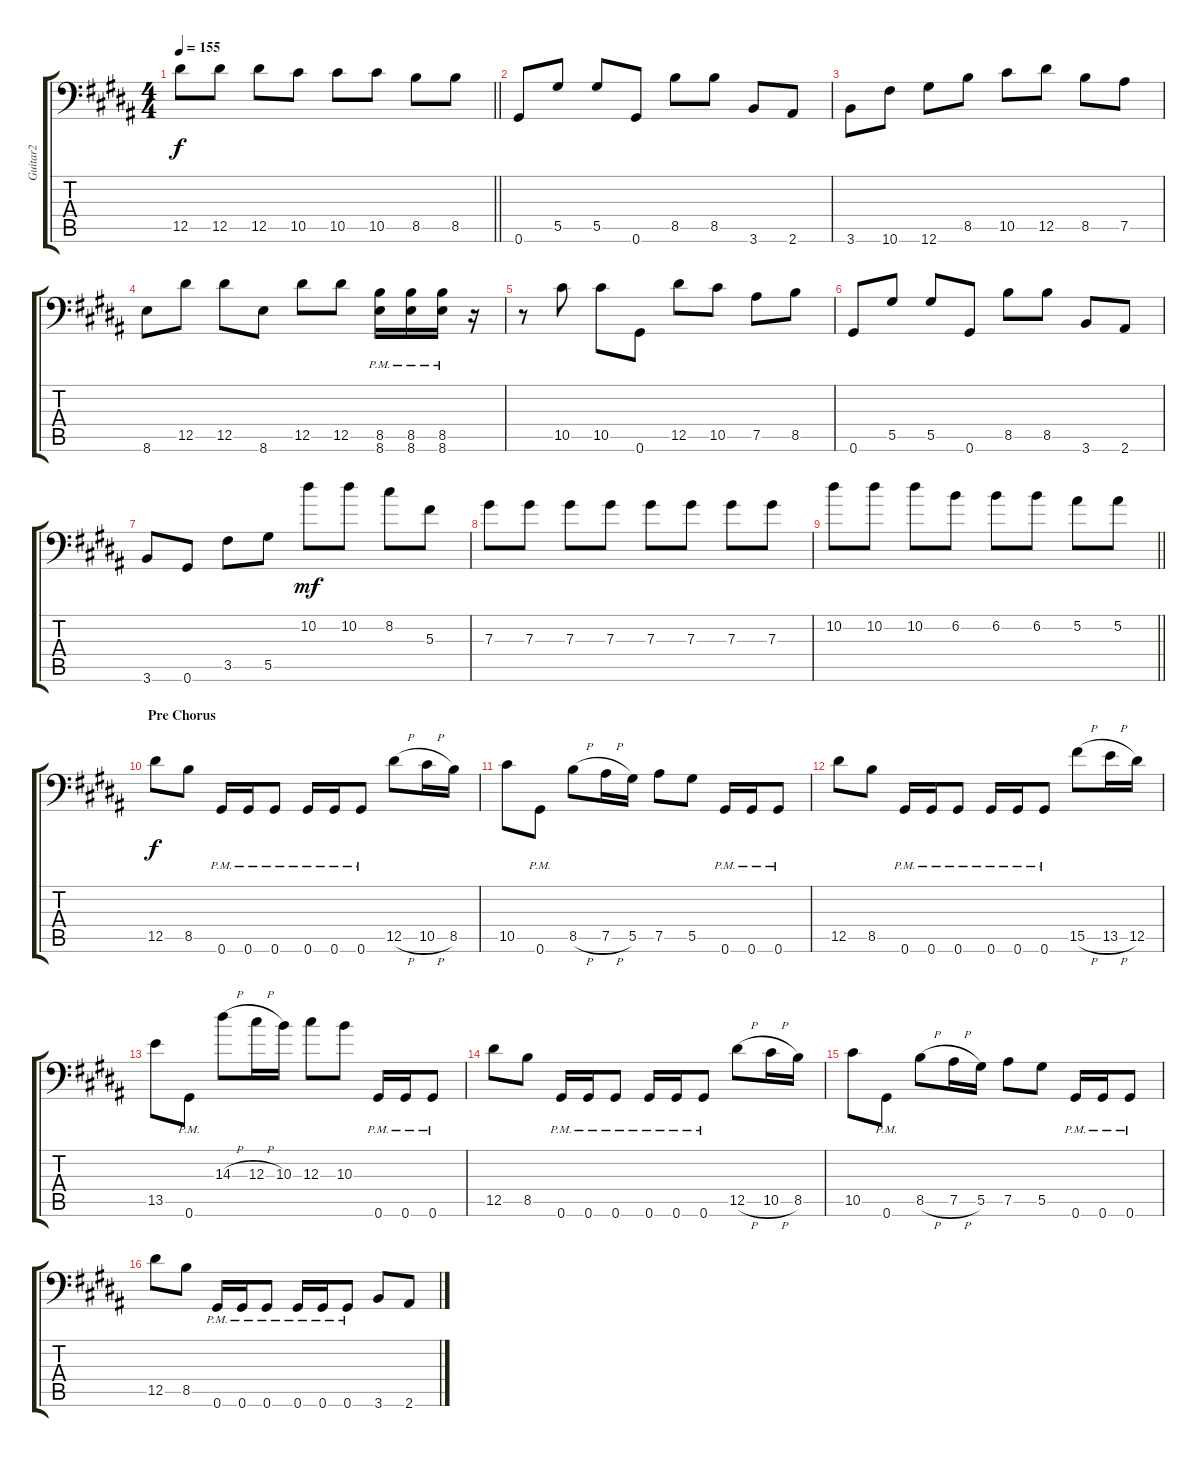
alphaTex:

\track ("Guitar2" "Guitar2") {instrument distortionguitar}
\staff {score tabs}
\tuning (Bb3 F3 Db3 Ab2 Eb2 Ab1) {hide}
\ts (4 4)
\tempo 155
\clef f4
\barLineRight lightlight
\ks g#minor
12.5.8{dy f} 12.5.8 12.5.8 10.5.8 10.5.8 10.5.8 8.5.8 8.5.8 |
0.6.8 5.5.8 5.5.8 0.6.8 8.5.8 8.5.8 3.6.8 2.6.8 |
3.6.8 10.6.8 12.6.8 8.5.8 10.5.8 12.5.8 8.5.8 7.5.8 |
8.6.8 12.5.8 12.5.8 8.6.8 12.5.8 12.5.8 (8.5{pm} 8.6{pm}).16 (8.5{pm} 8.6{pm}).16 (8.5{pm} 8.6{pm}).16 r.16 |
r.8 10.5.8 10.5.8 0.6.8 12.5.8 10.5.8 7.5.8 8.5.8 |
0.6.8 5.5.8 5.5.8 0.6.8 8.5.8 8.5.8 3.6.8 2.6.8 |
3.6.8 0.6.8 3.5.8 5.5.8 10.2.8{dy mf volume 11} 10.2.8 8.2.8 5.3.8 |
7.3.8 7.3.8 7.3.8 7.3.8 7.3.8 7.3.8 7.3.8 7.3.8 |
\barLineRight lightlight
10.2.8 10.2.8 10.2.8 6.2.8 6.2.8 6.2.8 5.2.8 5.2.8 |
\section ("" "Pre Chorus")
12.5.8{dy f volume 13} 8.5.8 0.6{pm}.16 0.6{pm}.16 0.6{pm}.8 0.6{pm}.16 0.6{pm}.16 0.6{pm}.8 12.5{h}.8 10.5{h}.16 8.5.16 |
10.5.8 0.6{pm}.8 8.5{h}.8 7.5{h}.16 5.5.16 7.5.8 5.5.8 0.6{pm}.16 0.6{pm}.16 0.6{pm}.8 |
12.5.8 8.5.8 0.6{pm}.16 0.6{pm}.16 0.6{pm}.8 0.6{pm}.16 0.6{pm}.16 0.6{pm}.8 15.5{h}.8 13.5{h}.16 12.5.16 |
13.5.8 0.6{pm}.8 14.3{h}.8 12.3{h}.16 10.3.16 12.3.8 10.3.8 0.6{pm}.16 0.6{pm}.16 0.6{pm}.8 |
12.5.8 8.5.8 0.6{pm}.16 0.6{pm}.16 0.6{pm}.8 0.6{pm}.16 0.6{pm}.16 0.6{pm}.8 12.5{h}.8 10.5{h}.16 8.5.16 |
10.5.8 0.6{pm}.8 8.5{h}.8 7.5{h}.16 5.5.16 7.5.8 5.5.8 0.6{pm}.16 0.6{pm}.16 0.6{pm}.8 |
12.5.8 8.5.8 0.6{pm}.16 0.6{pm}.16 0.6{pm}.8 0.6{pm}.16 0.6{pm}.16 0.6{pm}.8 3.6.8 2.6.8
